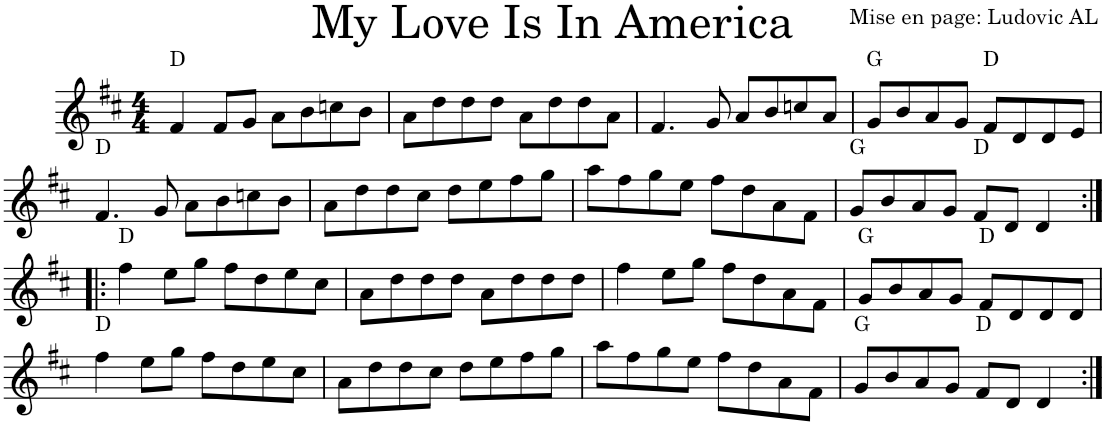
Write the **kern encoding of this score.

**kern	**harte
*part1	*part1
*staff1	*
*I"Voice	*
*I'V	*
*clefG2	*
*k[f#c#]	*
*M4/4	*
=1	=1
4f#/	D:maj
8f#/L	.
8g/J	.
8a\L	.
8b\	.
8ccn\	.
8b\J	.
=2	=2
8a\L	.
8dd\	.
8dd\	.
8dd\J	.
8a\L	.
8dd\	.
8dd\	.
8a\J	.
=3	=3
4.f#/	.
8g/	.
8a/L	.
8b/	.
8ccn/	.
8a/J	.
=4	=4
8g/L	G:maj
8b/	.
8a/	.
8g/J	.
8f#/L	D:maj
8d/	.
8d/	.
8e/J	.
!!LO:LB:g=z
=5	=5
4.f#/	D:maj
8g/	.
8a\L	.
8b\	.
8ccn\	.
8b\J	.
=6	=6
8a\L	.
8dd\	.
8dd\	.
8cc#\J	.
8dd\L	.
8ee\	.
8ff#\	.
8gg\J	.
=7	=7
8aa\L	.
8ff#\	.
8gg\	.
8ee\J	.
8ff#\L	.
8dd\	.
8a\	.
8f#\J	.
=8	=8
8g/L	G:maj
8b/	.
8a/	.
8g/J	.
8f#/L	D:maj
8d/J	.
4d/	.
!!LO:LB:g=z
=9:|!|:	=9:|!|:
4ff#\	D:maj
8ee\L	.
8gg\J	.
8ff#\L	.
8dd\	.
8ee\	.
8cc#\J	.
=10	=10
8a\L	.
8dd\	.
8dd\	.
8dd\J	.
8a\L	.
8dd\	.
8dd\	.
8dd\J	.
=11	=11
4ff#\	.
8ee\L	.
8gg\J	.
8ff#\L	.
8dd\	.
8a\	.
8f#\J	.
=12	=12
8g/L	G:maj
8b/	.
8a/	.
8g/J	.
8f#/L	D:maj
8d/	.
8d/	.
8d/J	.
!!LO:LB:g=z
=13	=13
4ff#\	D:maj
8ee\L	.
8gg\J	.
8ff#\L	.
8dd\	.
8ee\	.
8cc#\J	.
=14	=14
8a\L	.
8dd\	.
8dd\	.
8cc#\J	.
8dd\L	.
8ee\	.
8ff#\	.
8gg\J	.
=15	=15
8aa\L	.
8ff#\	.
8gg\	.
8ee\J	.
8ff#\L	.
8dd\	.
8a\	.
8f#\J	.
=16	=16
8g/L	G:maj
8b/	.
8a/	.
8g/J	.
8f#/L	D:maj
8d/J	.
4d/	.
=:|!	=:|!
*-	*-
